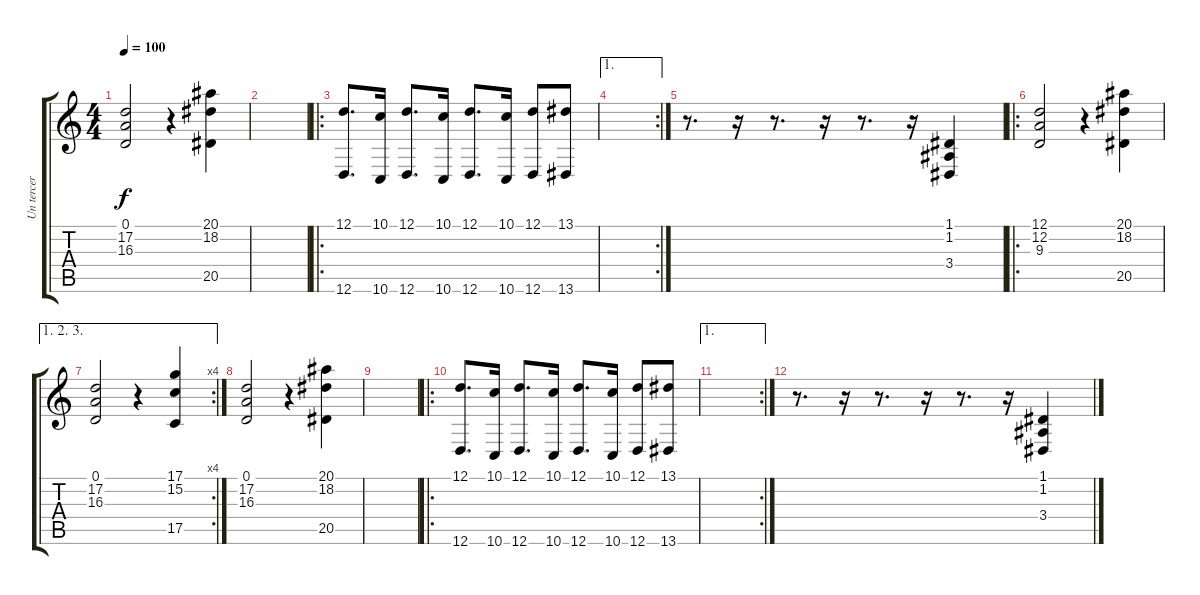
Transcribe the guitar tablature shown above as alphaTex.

\track ("Un tercer Teclado" "Un tercer ") {instrument tremolostrings}
\staff {score tabs}
\tuning (D4 A3 F3 C3 G2 D2) {hide}
\ts (4 4)
\tempo 100
\clef g2
\ks c
(0.1 17.2 16.3).2{dy f} r.4 (20.1 18.2 20.5).4 |
|
\ro
(12.1 12.6).8{d volume 8} (10.1 10.6).16 (12.1 12.6).8{d} (10.1 10.6).16 (12.1 12.6).8{d} (10.1 10.6).16 (12.1 12.6).8 (13.1 13.6).8 |
\ae 1
\rc 2
|
r.8{d volume 12} r.16 r.8{d} r.16 r.8{d} r.16 (1.1 1.2 3.4).4 |
\ro
(12.1 12.2 9.3).2 r.4 (20.1 18.2 20.5).4 |
\ae (1 2 3)
\rc 4
(0.1 17.2 16.3).2 r.4 (17.1 15.2 17.5).4 |
(0.1 17.2 16.3).2 r.4 (20.1 18.2 20.5).4 |
|
\ro
(12.1 12.6).8{d} (10.1 10.6).16 (12.1 12.6).8{d} (10.1 10.6).16 (12.1 12.6).8{d} (10.1 10.6).16 (12.1 12.6).8 (13.1 13.6).8 |
\ae 1
\rc 2
|
r.8{d volume 12} r.16 r.8{d} r.16 r.8{d} r.16 (1.1 1.2 3.4).4
